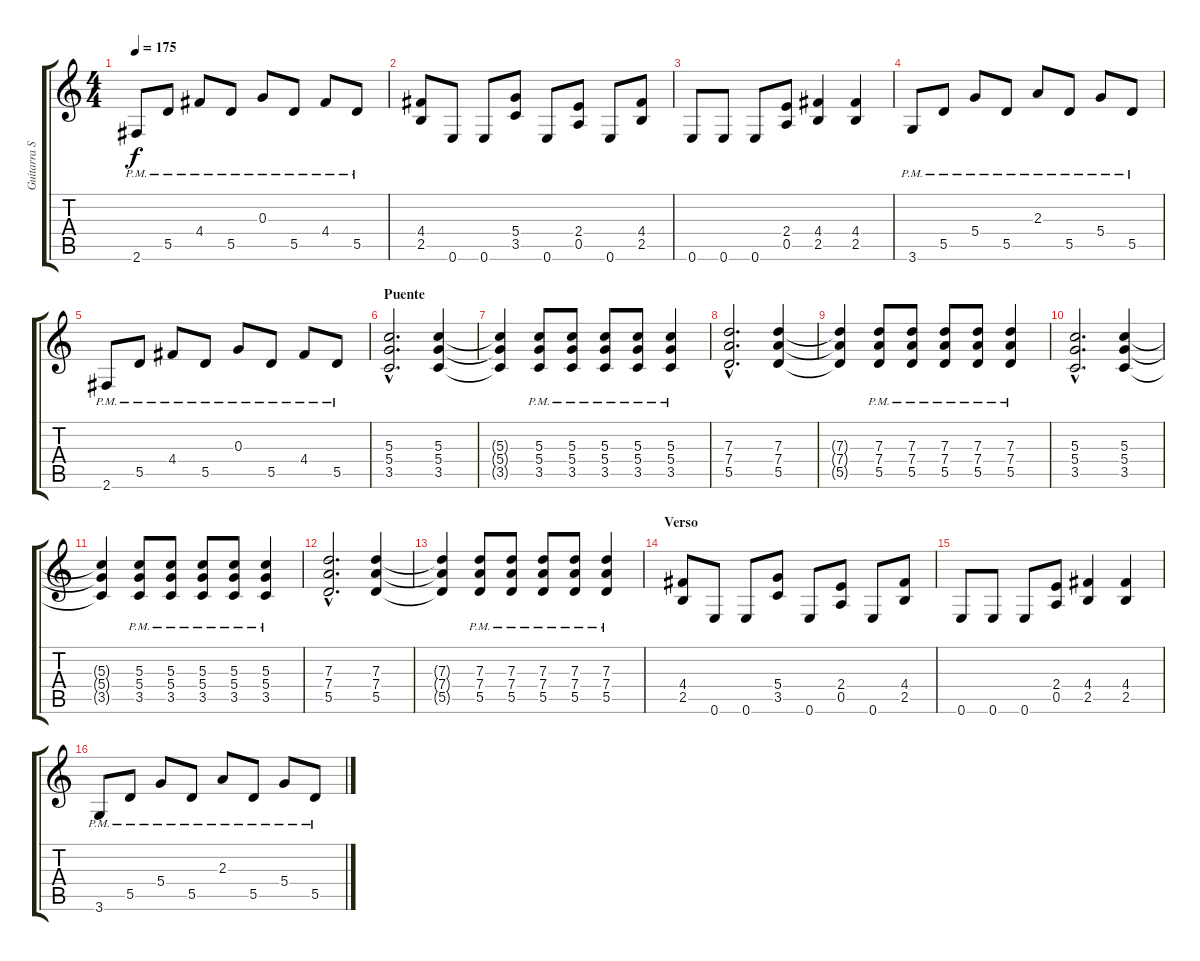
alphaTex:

\track ("Guitarra Solista" "Guitarra S") {instrument overdrivenguitar}
\staff {score tabs}
\tuning (E4 B3 G3 D3 A2 E2) {hide}
\ts (4 4)
\tempo 175
\clef g2
\ks c
2.6{pm}.8{dy f} 5.5{pm}.8 4.4{pm}.8 5.5{pm}.8 0.3{pm}.8 5.5{pm}.8 4.4{pm}.8 5.5{pm}.8 |
(4.4 2.5).8 0.6.8 0.6.8 (5.4 3.5).8 0.6.8 (2.4 0.5).8 0.6.8 (4.4 2.5).8 |
0.6.8 0.6.8 0.6.8 (2.4 0.5).8 (4.4 2.5).4 (4.4 2.5).4 |
3.6{pm}.8 5.5{pm}.8 5.4{pm}.8 5.5{pm}.8 2.3{pm}.8 5.5{pm}.8 5.4{pm}.8 5.5{pm}.8 |
2.6{pm}.8 5.5{pm}.8 4.4{pm}.8 5.5{pm}.8 0.3{pm}.8 5.5{pm}.8 4.4{pm}.8 5.5{pm}.8 |
\section ("" "Puente")
(5.3{hac} 5.4{hac} 3.5{hac}).2{d} (5.3 5.4 3.5).4 |
(5.3{t} 5.4{t} 3.5{t}).4 (5.3{pm} 5.4{pm} 3.5{pm}).8 (5.3{pm} 5.4{pm} 3.5{pm}).8 (5.3{pm} 5.4{pm} 3.5{pm}).8 (5.3{pm} 5.4{pm} 3.5{pm}).8 (5.3{pm} 5.4{pm} 3.5{pm}).4 |
(7.3{hac} 7.4{hac} 5.5{hac}).2{d} (7.3 7.4 5.5).4 |
(7.3{t} 7.4{t} 5.5{t}).4 (7.3{pm} 7.4{pm} 5.5{pm}).8 (7.3{pm} 7.4{pm} 5.5{pm}).8 (7.3{pm} 7.4{pm} 5.5{pm}).8 (7.3{pm} 7.4{pm} 5.5{pm}).8 (7.3{pm} 7.4{pm} 5.5{pm}).4 |
(5.3{hac} 5.4{hac} 3.5{hac}).2{d} (5.3 5.4 3.5).4 |
(5.3{t} 5.4{t} 3.5{t}).4 (5.3{pm} 5.4{pm} 3.5{pm}).8 (5.3{pm} 5.4{pm} 3.5{pm}).8 (5.3{pm} 5.4{pm} 3.5{pm}).8 (5.3{pm} 5.4{pm} 3.5{pm}).8 (5.3{pm} 5.4{pm} 3.5{pm}).4 |
(7.3{hac} 7.4{hac} 5.5{hac}).2{d} (7.3 7.4 5.5).4 |
(7.3{t} 7.4{t} 5.5{t}).4 (7.3{pm} 7.4{pm} 5.5{pm}).8 (7.3{pm} 7.4{pm} 5.5{pm}).8 (7.3{pm} 7.4{pm} 5.5{pm}).8 (7.3{pm} 7.4{pm} 5.5{pm}).8 (7.3{pm} 7.4{pm} 5.5{pm}).4 |
\section ("" "Verso")
(4.4 2.5).8 0.6.8 0.6.8 (5.4 3.5).8 0.6.8 (2.4 0.5).8 0.6.8 (4.4 2.5).8 |
0.6.8 0.6.8 0.6.8 (2.4 0.5).8 (4.4 2.5).4 (4.4 2.5).4 |
3.6{pm}.8 5.5{pm}.8 5.4{pm}.8 5.5{pm}.8 2.3{pm}.8 5.5{pm}.8 5.4{pm}.8 5.5{pm}.8
